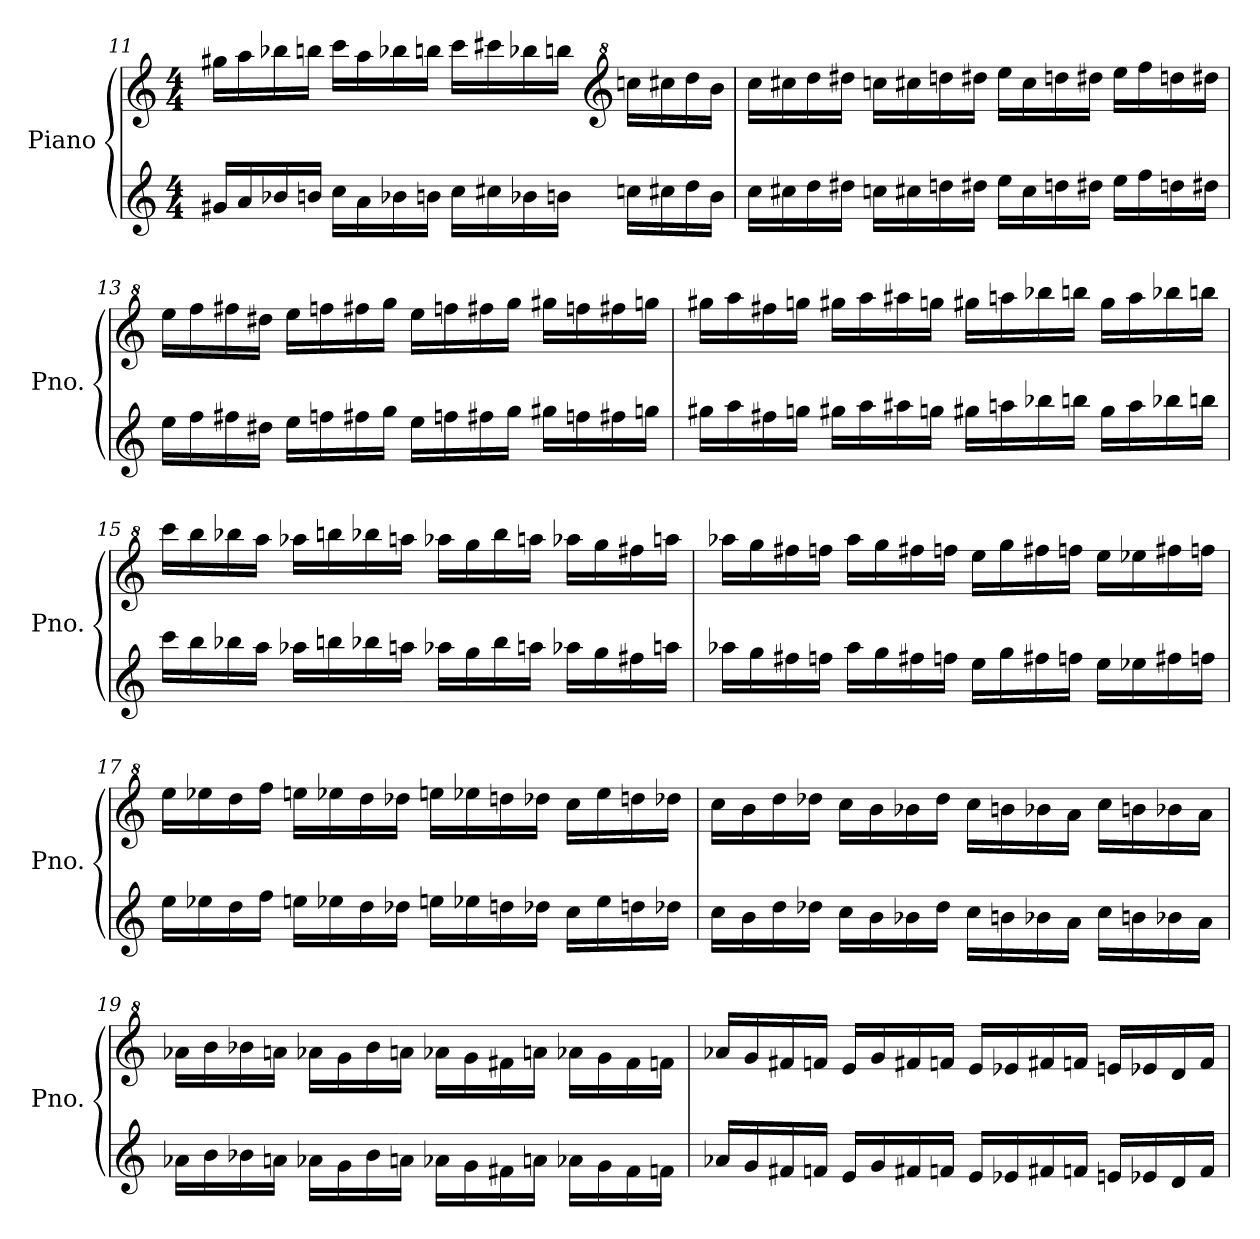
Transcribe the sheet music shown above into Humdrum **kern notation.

**kern	**kern
*part1	*part1
*staff2	*staff1
*I"Piano	*
*I'Pno.	*
!!LO:LB:g=z
*clefG2	*clefG2
*k[]	*k[]
*M4/4	*M4/4
=11	=11
16g#X/LL	16gg#X\LL
16a/	16aa\
16b-X/	16bb-X\
16bn/JJ	16bbn\JJ
16cc\LL	16ccc\LL
16a\	16aa\
16b-X\	16bb-X\
16bn\JJ	16bbn\JJ
16cc\LL	16ccc\LL
16cc#X\	16ccc#X\
16b-X\	16bb-X\
16bn\JJ	16bbn\JJ
*	*clefG^2
16ccn\LL	16cccn\LL
16cc#X\	16ccc#X\
16dd\	16ddd\
16b\JJ	16bb\JJ
!!LO:LB:g=z
=12	=12
16cc\LL	16ccc\LL
16cc#X\	16ccc#X\
16dd\	16ddd\
16dd#X\JJ	16ddd#X\JJ
16ccn\LL	16cccn\LL
16cc#X\	16ccc#X\
16ddn\	16dddn\
16dd#X\JJ	16ddd#X\JJ
16ee\LL	16eee\LL
16cc#\	16ccc#\
16ddn\	16dddn\
16dd#X\JJ	16ddd#X\JJ
16ee\LL	16eee\LL
16ff\	16fff\
16ddn\	16dddn\
16dd#X\JJ	16ddd#X\JJ
=13	=13
16ee\LL	16eee\LL
16ff\	16fff\
16ff#X\	16fff#X\
16dd#X\JJ	16ddd#X\JJ
16ee\LL	16eee\LL
16ffn\	16fffn\
16ff#X\	16fff#X\
16gg\JJ	16ggg\JJ
16ee\LL	16eee\LL
16ffn\	16fffn\
16ff#X\	16fff#X\
16gg\JJ	16ggg\JJ
16gg#X\LL	16ggg#X\LL
16ffn\	16fffn\
16ff#X\	16fff#X\
16ggn\JJ	16gggn\JJ
!!LO:LB:g=z
=14	=14
16gg#X\LL	16ggg#X\LL
16aa\	16aaa\
16ff#X\	16fff#X\
16ggn\JJ	16gggn\JJ
16gg#X\LL	16ggg#X\LL
16aa\	16aaa\
16aa#X\	16aaa#X\
16ggn\JJ	16gggn\JJ
16gg#X\LL	16ggg#X\LL
16aan\	16aaan\
16bb-X\	16bbb-X\
16bbn\JJ	16bbbn\JJ
16gg#\LL	16ggg#\LL
16aa\	16aaa\
16bb-X\	16bbb-X\
16bbn\JJ	16bbbn\JJ
!!LO:LB:g=z
=15	=15
16ccc\LL	16cccc\LL
16bb\	16bbb\
16bb-X\	16bbb-X\
16aa\JJ	16aaa\JJ
16aa-X\LL	16aaa-X\LL
16bbn\	16bbbn\
16bb-X\	16bbb-X\
16aan\JJ	16aaan\JJ
16aa-X\LL	16aaa-X\LL
16gg\	16ggg\
16bb-\	16bbb-\
16aan\JJ	16aaan\JJ
16aa-X\LL	16aaa-X\LL
16gg\	16ggg\
16ff#X\	16fff#X\
16aan\JJ	16aaan\JJ
!!LO:PB:g=z
=16	=16
16aa-X\LL	16aaa-X\LL
16gg\	16ggg\
16ff#X\	16fff#X\
16ffn\JJ	16fffn\JJ
16aa-\LL	16aaa-\LL
16gg\	16ggg\
16ff#X\	16fff#X\
16ffn\JJ	16fffn\JJ
16ee\LL	16eee\LL
16gg\	16ggg\
16ff#X\	16fff#X\
16ffn\JJ	16fffn\JJ
16ee\LL	16eee\LL
16ee-X\	16eee-X\
16ff#X\	16fff#X\
16ffn\JJ	16fffn\JJ
=17	=17
16ee\LL	16eee\LL
16ee-X\	16eee-X\
16dd\	16ddd\
16ff\JJ	16fff\JJ
16een\LL	16eeen\LL
16ee-X\	16eee-X\
16dd\	16ddd\
16dd-X\JJ	16ddd-X\JJ
16een\LL	16eeen\LL
16ee-X\	16eee-X\
16ddn\	16dddn\
16dd-X\JJ	16ddd-X\JJ
16cc\LL	16ccc\LL
16ee-\	16eee-\
16ddn\	16dddn\
16dd-X\JJ	16ddd-X\JJ
!!LO:LB:g=z
=18	=18
16cc\LL	16ccc\LL
16b\	16bb\
16dd\	16ddd\
16dd-X\JJ	16ddd-X\JJ
16cc\LL	16ccc\LL
16b\	16bb\
16b-X\	16bb-X\
16dd-\JJ	16ddd-\JJ
16cc\LL	16ccc\LL
16bn\	16bbn\
16b-X\	16bb-X\
16a\JJ	16aa\JJ
16cc\LL	16ccc\LL
16bn\	16bbn\
16b-X\	16bb-X\
16a\JJ	16aa\JJ
=19	=19
16a-X\LL	16aa-X\LL
16b\	16bb\
16b-X\	16bb-X\
16an\JJ	16aan\JJ
16a-X\LL	16aa-X\LL
16g\	16gg\
16b-\	16bb-\
16an\JJ	16aan\JJ
16a-X\LL	16aa-X\LL
16g\	16gg\
16f#X\	16ff#X\
16an\JJ	16aan\JJ
16a-X\LL	16aa-X\LL
16g\	16gg\
16f#\	16ff#\
16fn\JJ	16ffn\JJ
!!LO:LB:g=z
=20	=20
16a-X/LL	16aa-X/LL
16g/	16gg/
16f#X/	16ff#X/
16fn/JJ	16ffn/JJ
16e/LL	16ee/LL
16g/	16gg/
16f#X/	16ff#X/
16fn/JJ	16ffn/JJ
16e/LL	16ee/LL
16e-X/	16ee-X/
16f#X/	16ff#X/
16fn/JJ	16ffn/JJ
16en/LL	16een/LL
16e-X/	16ee-X/
16d/	16dd/
16f/JJ	16ff/JJ
=	=
*-	*-
